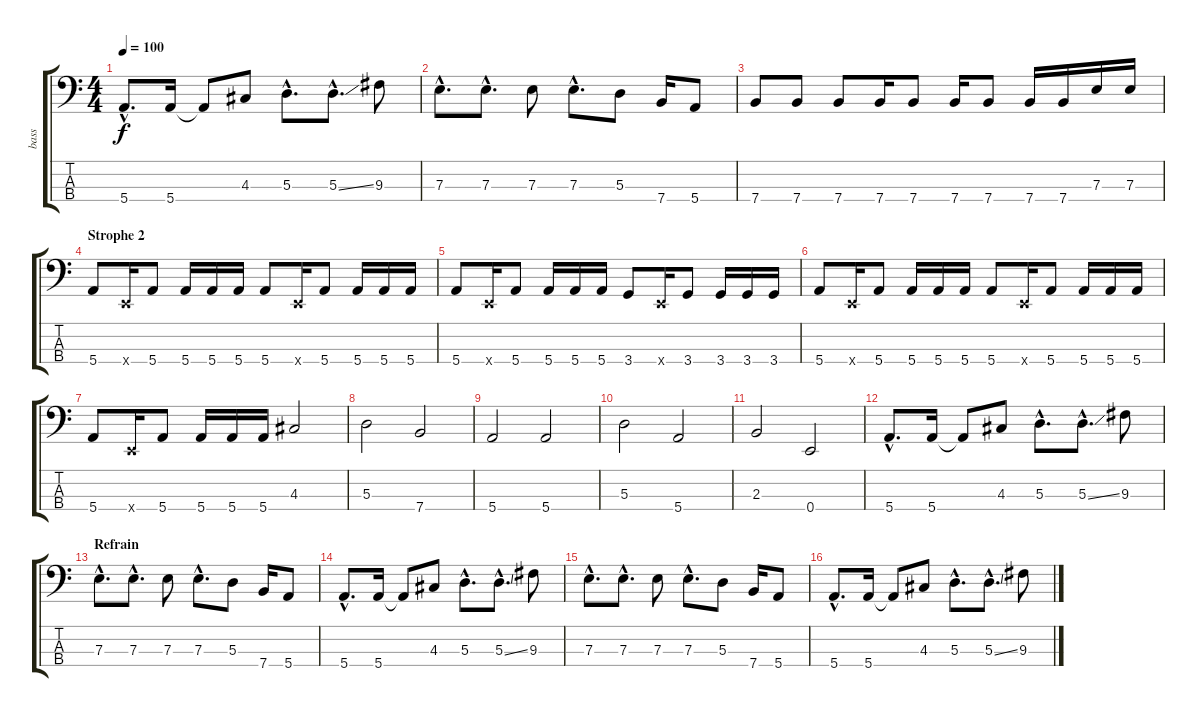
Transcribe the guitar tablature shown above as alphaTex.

\track ("bass" "bass") {instrument electricbassfinger}
\staff {score tabs}
\tuning (G2 D2 A1 E1) {hide}
\ts (4 4)
\tempo 100
\clef f4
\ks c
5.4{hac}.8{d dy f} 5.4.16 5.4{t}.8 4.3.8 5.3{hac}.8{d} 5.3{ss hac}.8{d} 9.3.8 |
7.3{hac}.8{d} 7.3{hac}.8{d} 7.3.8 7.3{hac}.8{d} 5.3.8 7.4.16 5.4.8 |
7.4.8 7.4.8 7.4.8 7.4.16 7.4.8 7.4.16 7.4.8 7.4.16 7.4.16 7.3.16 7.3.16 |
\section ("" "Strophe 2")
5.4.8 0.4{x}.16 5.4.8 5.4.16 5.4.16 5.4.16 5.4.8 0.4{x}.16 5.4.8 5.4.16 5.4.16 5.4.16 |
5.4.8 0.4{x}.16 5.4.8 5.4.16 5.4.16 5.4.16 3.4.8 0.4{x}.16 3.4.8 3.4.16 3.4.16 3.4.16 |
5.4.8 0.4{x}.16 5.4.8 5.4.16 5.4.16 5.4.16 5.4.8 0.4{x}.16 5.4.8 5.4.16 5.4.16 5.4.16 |
5.4.8 0.4{x}.16 5.4.8 5.4.16 5.4.16 5.4.16 4.3.2 |
5.3.2 7.4.2 |
5.4.2 5.4.2 |
5.3.2 5.4.2 |
2.3.2 0.4.2 |
5.4{hac}.8{d} 5.4.16 5.4{t}.8 4.3.8 5.3{hac}.8{d} 5.3{ss hac}.8{d} 9.3.8 |
\section ("" "Refrain")
7.3{hac}.8{d} 7.3{hac}.8{d} 7.3.8 7.3{hac}.8{d} 5.3.8 7.4.16 5.4.8 |
5.4{hac}.8{d} 5.4.16 5.4{t}.8 4.3.8 5.3{hac}.8{d} 5.3{ss hac}.8{d} 9.3.8 |
7.3{hac}.8{d} 7.3{hac}.8{d} 7.3.8 7.3{hac}.8{d} 5.3.8 7.4.16 5.4.8 |
5.4{hac}.8{d} 5.4.16 5.4{t}.8 4.3.8 5.3{hac}.8{d} 5.3{ss hac}.8{d} 9.3.8
